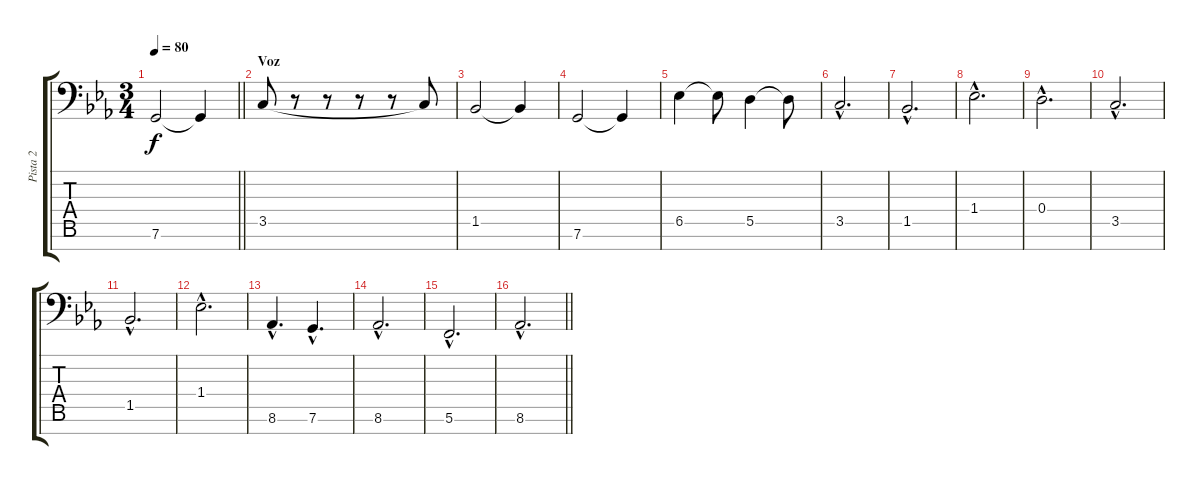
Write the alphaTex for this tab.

\track ("Pista 2" "Pista 2") {instrument stringensemble1}
\staff {score tabs}
\tuning (Ab4 B3 G3 D3 A2 C2 C-1) {hide}
\ts (3 4)
\tempo 80
\clef f4
\barLineRight lightlight
\ks eb
7.6.2{dy f} 7.6{t}.4 |
\section ("" "Voz")
3.5.8 r.8 r.8 r.8 r.8 3.5{t}.8 |
1.5.2 1.5{t}.4 |
7.6.2 7.6{t}.4 |
6.5.4 6.5{t}.8 5.5.4 5.5{t}.8 |
3.5{hac}.2{d} |
1.5{hac}.2{d} |
1.4{hac}.2{d} |
0.4{hac}.2{d} |
3.5{hac}.2{d} |
1.5{hac}.2{d} |
1.4{hac}.2{d} |
8.6{hac}.4{d} 7.6{hac}.4{d} |
8.6{hac}.2{d} |
5.6{hac}.2{d} |
\barLineRight lightlight
8.6{hac}.2{d}
